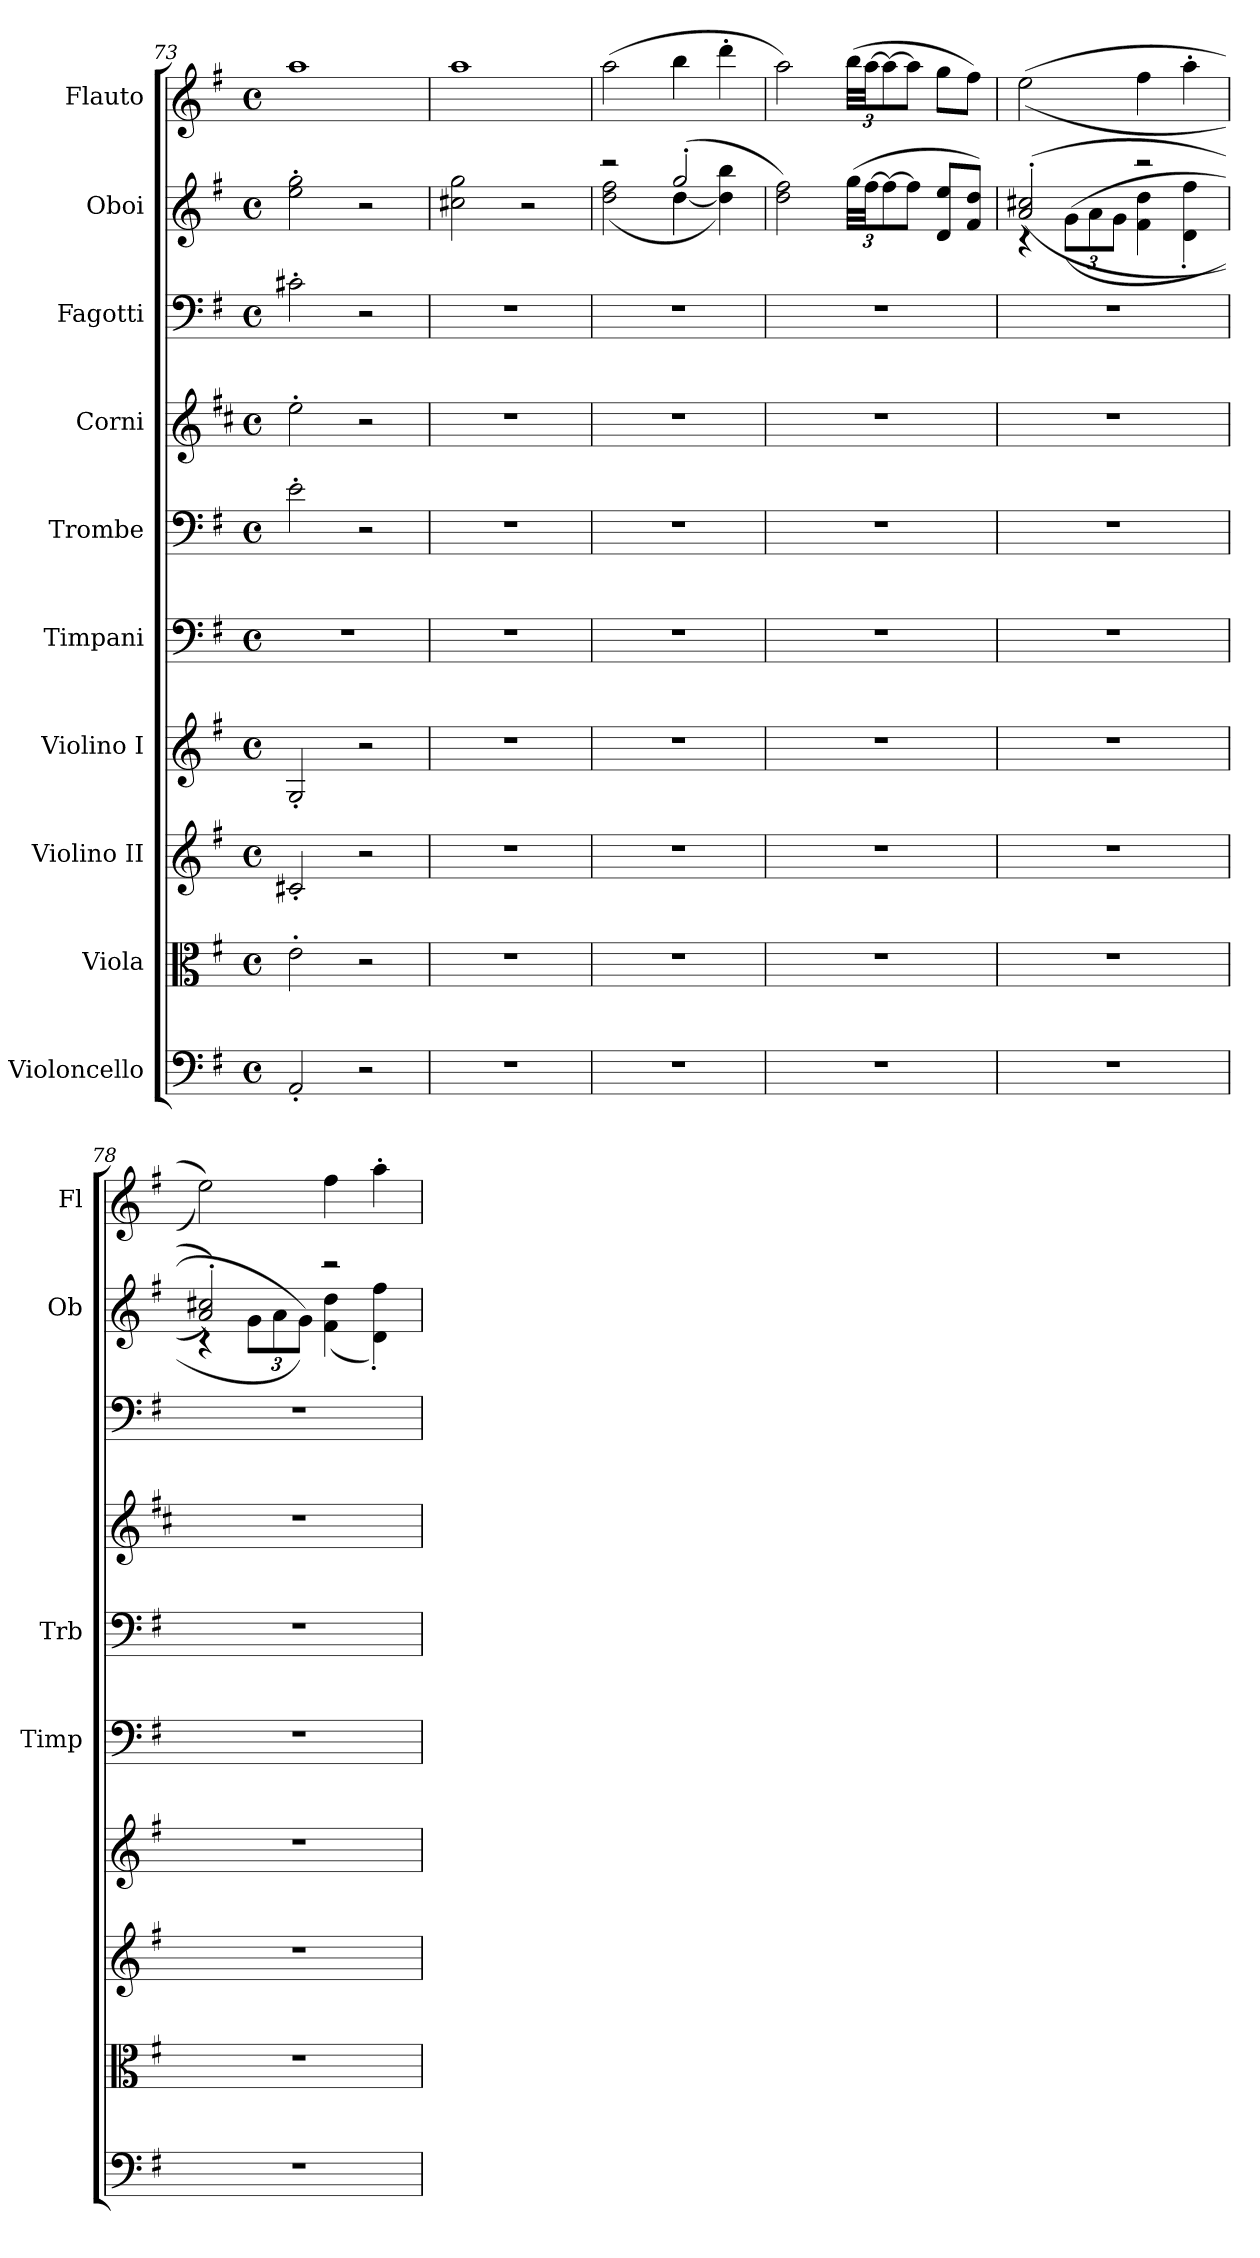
**kern	**kern	**kern	**kern	**kern	**kern	**kern	**kern	**kern	**kern
*part10	*part9	*part8	*part7	*part6	*part5	*part4	*part3	*part2	*part1
*staff10	*staff9	*staff8	*staff7	*staff6	*staff5	*staff4	*staff3	*staff2	*staff1
*I"Violoncello	*I"Viola	*I"Violino II	*I"Violino I	*I"Timpani	*I"Trombe	*I"Corni	*I"Fagotti	*I"Oboi	*I"Flauto
*	*	*	*	*I'Timp	*I'Trb	*	*	*I'Ob	*I'Fl
*clefF4	*clefC3	*clefG2	*clefG2	*clefF4	*clefF4	*clefG2	*clefF4	*clefG2	*clefG2
*	*	*	*	*	*	*ITrd4c7	*	*	*
*k[f#]	*k[f#]	*k[f#]	*k[f#]	*k[f#]	*k[f#]	*k[f#]	*k[f#]	*k[f#]	*k[f#]
*M4/4	*M4/4	*M4/4	*M4/4	*M4/4	*M4/4	*M4/4	*M4/4	*M4/4	*M4/4
*met(c)	*met(c)	*met(c)	*met(c)	*met(c)	*met(c)	*met(c)	*met(c)	*met(c)	*met(c)
=73	=73	=73	=73	=73	=73	=73	=73	=73	=73
2AA'/	2e'\	2c#X'/	2G'/	1r	2e'\	2a'\	2c#X'\	2ee\' 2gg\'	1aa
2r	2r	2r	2r	.	2r	2r	2r	2r	.
!!LO:LB:g=z
=74	=74	=74	=74	=74	=74	=74	=74	=74	=74
1r	1r	1r	1r	1r	1r	1r	1r	2cc#X\ 2gg\	1aa
.	.	.	.	.	.	.	.	2r	.
=75	=75	=75	=75	=75	=75	=75	=75	=75	=75
*	*	*	*	*	*	*	*	*^	*
1r	1r	1r	1r	1r	1r	1r	1r	2r	(<2dd\ 2ff#\	(>2aa\
.	.	.	.	.	.	.	.	(>2gg'/	[4dd\	4bb\
.	.	.	.	.	.	.	.	.	4dd\] 4bb\)	4ddd'\
*	*	*	*	*	*	*	*	*v	*v	*
=76	=76	=76	=76	=76	=76	=76	=76	=76	=76
1r	1r	1r	1r	1r	1r	1r	1r	2dd\ 2ff#\)	2aa\)
*	*	*	*	*	*	*	*	*Xbrackettup	*Xbrackettup
.	.	.	.	.	.	.	.	(>48gg\LLL	(>48bb\LLL
.	.	.	.	.	.	.	.	[48ff#\JJ	[48aa\JJ
.	.	.	.	.	.	.	.	12ff#\_	12aa\_
.	.	.	.	.	.	.	.	8ff#\J]	8aa\J]
.	.	.	.	.	.	.	.	8d/ 8ee/L	8gg\L
.	.	.	.	.	.	.	.	8f#/ 8dd/J)	8ff#\J)
=77	=77	=77	=77	=77	=77	=77	=77	=77	=77
*	*	*	*	*	*	*	*	*^	*
1r	1r	1r	1r	1r	1r	1r	1r	(>(>2a/' 2cc#X/'	4r	(>(>2ee\
.	.	.	.	.	.	.	.	.	(<(<12g\L	.
.	.	.	.	.	.	.	.	.	12a\	.
.	.	.	.	.	.	.	.	.	12g\J	.
.	.	.	.	.	.	.	.	2r	4f#\ 4dd\	4ff#\
.	.	.	.	.	.	.	.	.	4d\' 4ff#\'	4aa'\
=78	=78	=78	=78	=78	=78	=78	=78	=78	=78	=78
1r	1r	1r	1r	1r	1r	1r	1r	2a/' 2cc#X/'))	4r	2ee\))
.	.	.	.	.	.	.	.	.	12g\L	.
.	.	.	.	.	.	.	.	.	12a\	.
.	.	.	.	.	.	.	.	.	12g\J))	.
.	.	.	.	.	.	.	.	2r	(<4f#\ 4dd\	4ff#\
.	.	.	.	.	.	.	.	.	4d\' 4ff#\')	4aa'\
*	*	*	*	*	*	*	*	*v	*v	*
=	=	=	=	=	=	=	=	=	=
*-	*-	*-	*-	*-	*-	*-	*-	*-	*-
